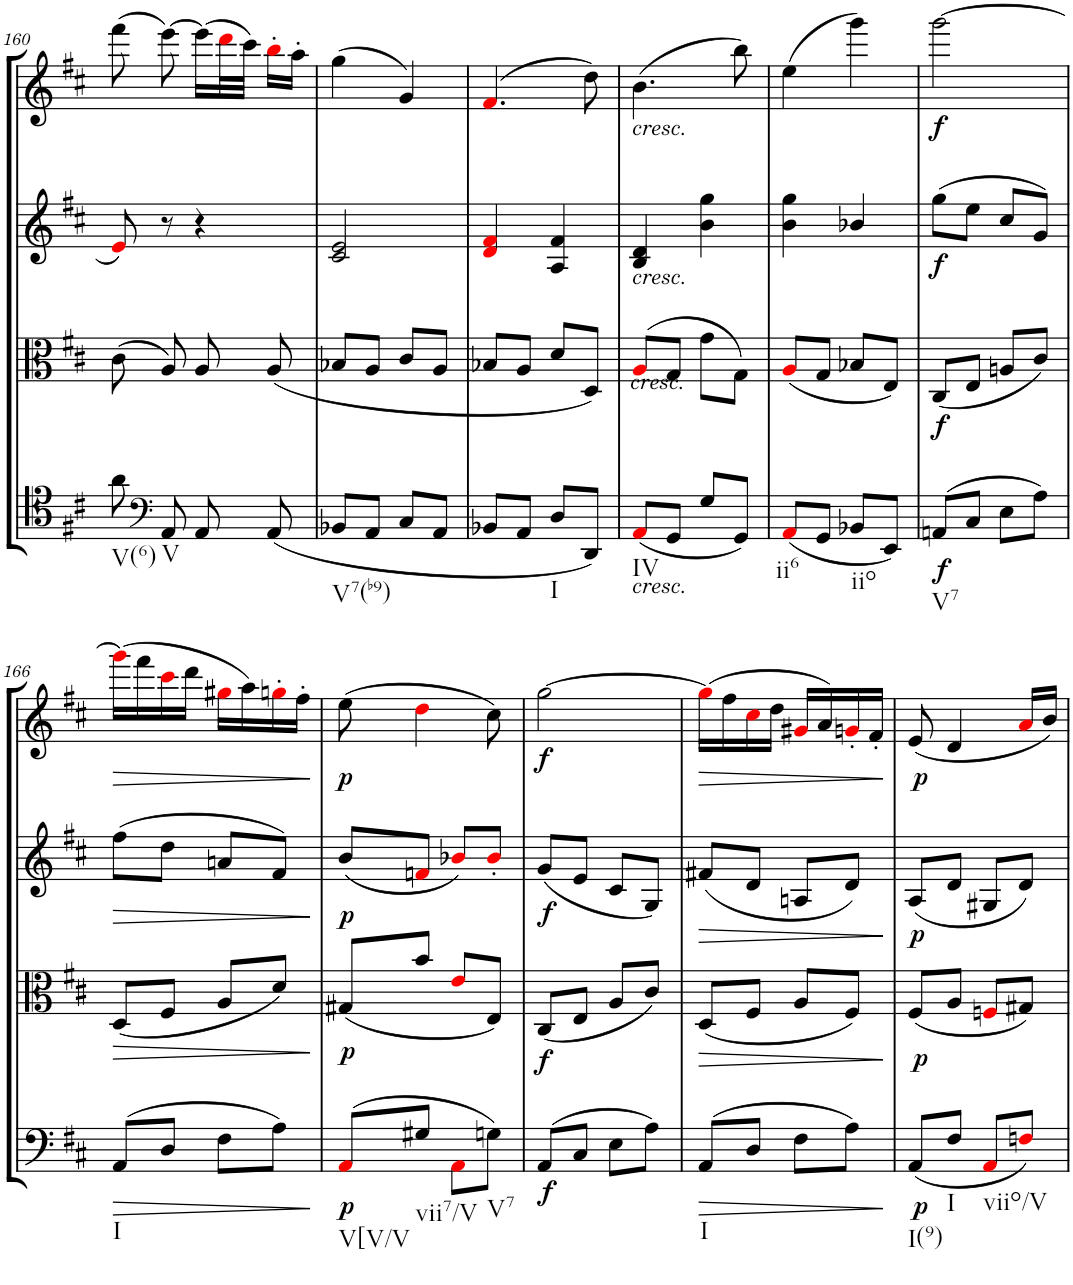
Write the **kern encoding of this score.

**kern	**dynam	**kern	**dynam	**kern	**dynam	**kern	**dynam
*part4	*part4	*part3	*part3	*part2	*part2	*part1	*part1
*staff4	*staff4	*staff3	*staff3	*staff2	*staff2	*staff1	*staff1
*I"Cello	*	*I"Viola	*	*I"2nd Violin	*	*I"1st Violin	*
*	*	*I'Vla	*	*I'Vln	*	*I'Vln	*
!!LO:PB:g=z
*clefC4	*	*clefC3	*	*clefG2	*	*clefG2	*
*k[f#c#]	*	*k[f#c#]	*	*k[f#c#]	*	*k[f#c#]	*
*M2/4	*	*M2/4	*	*M2/4	*	*M2/4	*
=160	=160	=160	=160	=160	=160	=160	=160
!LO:TX:b:t=V(6)	!	!	!	!	!	!	!
8a\	.	(8c#\	.	8ei/	.	(8fff#\	.
*clefF4	*	*	*	*	*	*	*
!LO:TX:b:t=V	!	!	!	!	!	!	!
8AA/	.	8A/)	.	8r	.	[8eee\)	.
8AA/	.	8A/	.	4r	.	(16eee\LL]	.
.	.	.	.	.	.	32dddi\L	.
.	.	.	.	.	.	32ccc#\JJJ)	.
(8AA/	.	(<8A/	.	.	.	16bb'i\LL	.
.	.	.	.	.	.	16aa'\JJ	.
=161	=161	=161	=161	=161	=161	=161	=161
!LO:TX:b:t=V7(b9)	!	!	!	!	!	!	!
8BB-X/L	.	8B-X/L	.	2c#/ 2e/	.	(4gg\	.
8AA/J	.	8A/J	.	.	.	.	.
8C#/L	.	8c#/L	.	.	.	4g/)	.
8AA/J	.	8A/J	.	.	.	.	.
=162	=162	=162	=162	=162	=162	=162	=162
8BB-X/L	.	8B-X/L	.	4di/ 4f#i/	.	(4.f#i/	.
8AA/J	.	8A/J	.	.	.	.	.
!LO:TX:b:t=I	!	!	!	!	!	!	!
8D/L	.	8d/L	.	4A/ 4f#/	.	.	.
8DD/J)	.	8D/J)	.	.	.	8dd\)	.
=163	=163	=163	=163	=163	=163	=163	=163
!	!	!	!	!	!	!LO:TX:b:i:t=cresc.	!
!	!	!	!	!LO:TX:b:i:t=cresc.	!	!	!
!	!	!LO:TX:a:i:t=cresc.	!	!	!	!	!
!LO:TX:b:i:t=cresc.	!	!	!	!	!	!	!
!LO:TX:b:t=IV	!	!	!	!	!	!	!
(8AAi/L	.	(8Ai/L	.	4B/ 4d/	.	(4.b\	.
8GG/J	.	8G/J	.	.	.	.	.
8G/L	.	8g\L	.	4b\ 4gg\	.	.	.
8GG/J)	.	8G\J)	.	.	.	8bb\)	.
=164	=164	=164	=164	=164	=164	=164	=164
!LO:TX:b:t=ii6	!	!	!	!	!	!	!
(8AAi/L	.	(8Ai/L	.	4b\ 4gg\	.	(4ee\	.
8GG/J	.	8G/J	.	.	.	.	.
!LO:TX:b:t=iio	!	!	!	!	!	!	!
8BB-X/L	.	8B-X/L	.	4b-X/	.	4ggg\)	.
8EE/J)	.	8E/J)	.	.	.	.	.
=165	=165	=165	=165	=165	=165	=165	=165
!LO:TX:b:t=V7	!	!	!	!	!	!	!
!	!LO:DY:b	!	!	!	!LO:DY:b	!	!LO:DY:b
(8AAn/L	f	(8C#/L	.	(8gg\L	f	[2ggg\	f
!	!	!	!LO:DY:b	!	!	!	!
8C#/J	.	8E/J	f	8ee\J	.	.	.
8E\L	.	8An/L	.	8cc#/L	.	.	.
8A\J)	.	8c#/J)	.	8g/J)	.	.	.
!!LO:LB:g=z
=166	=166	=166	=166	=166	=166	=166	=166
!LO:TX:b:t=I	!	!	!	!	!	!	!
!	!LO:HP:b	!	!LO:HP:b	!	!LO:HP:b	!	!LO:HP:b
(8AA/L	>	(8D/L	>	(8ff#\L	>	(16gggi\LL]	>
.	.	.	.	.	.	16fff#\	.
8D/J	.	8F#/J	.	8dd\J	.	16ccc#i\	.
.	.	.	.	.	.	16ddd\JJ	.
8F#\L	.	8A/L	.	8an/L	.	16gg#Xi\LL	.
.	.	.	.	.	.	16aa\)	.
8A\J)	.	8d/J)	.	8f#/J)	.	16ggn'i\	.
.	.	.	.	.	.	16ff#'\JJ	.
.	]	.	]	.	]	.	]
=167	=167	=167	=167	=167	=167	=167	=167
!LO:TX:b:t=V[V/V	!	!	!	!	!	!	!
!	!LO:DY:b	!	!LO:DY:b	!	!LO:DY:b	!	!LO:DY:b
(8AAi/L	p	(8G#X/L	p	(8b/L	p	(8ee\	p
!LO:TX:b:t=vii7/V	!	!	!	!	!	!	!
8G#X/J	.	8b/J	.	8fni/J	.	4ddi\	.
8AAi\L	.	8ei/L	.	8b-Xi/L)	.	.	.
!LO:TX:b:t=V7	!	!	!	!	!	!	!
8Gn\J)	.	8E/J)	.	8b-'i/J	.	8cc#\)	.
=168	=168	=168	=168	=168	=168	=168	=168
!	!LO:DY:b	!	!LO:DY:b	!	!LO:DY:b	!	!LO:DY:b
(8AA/L	f	(8C#/L	f	(8g/L	f	[2gg\	f
8C#/J	.	8E/J	.	8e/J	.	.	.
8E\L	.	8A/L	.	8c#/L	.	.	.
8A\J)	.	8c#/J)	.	8G/J)	.	.	.
=169	=169	=169	=169	=169	=169	=169	=169
!LO:TX:b:t=I	!	!	!	!	!	!	!
!	!LO:HP:b	!	!LO:HP:b	!	!LO:HP:b	!	!LO:HP:b
(8AA/L	>	(8D/L	>	(8f#X/L	>	(16ggi\LL]	>
.	.	.	.	.	.	16ff#\	.
8D/J	.	8F#/J	.	8d/J	.	16cc#i\	.
.	.	.	.	.	.	16dd\JJ	.
8F#\L	.	8A/L	.	8An/L	.	16g#Xi/LL	.
.	.	.	.	.	.	16a/)	.
8A\J)	.	8F#/J)	.	8d/J)	.	16gn'i/	.
.	.	.	.	.	.	16f#'/JJ	.
.	]	.	]	.	]	.	]
=170	=170	=170	=170	=170	=170	=170	=170
!LO:TX:b:t=I(9)	!	!	!	!	!	!	!
!	!LO:DY:b	!	!LO:DY:b	!	!LO:DY:b	!	!LO:DY:b
(8AA/L	p	(8F#/L	p	(8A/L	p	(8e/	p
!LO:TX:b:t=I	!	!	!	!	!	!	!
8F#/J	.	8A/J	.	8d/J	.	4d/	.
!LO:TX:b:t=viio/V	!	!	!	!	!	!	!
8AAi/L	.	8Fni/L	.	8G#X/L	.	.	.
8Fni/J)	.	8G#X/J)	.	8d/J)	.	16ai/LL	.
.	.	.	.	.	.	16b/JJ)	.
=	=	=	=	=	=	=	=
*-	*-	*-	*-	*-	*-	*-	*-
